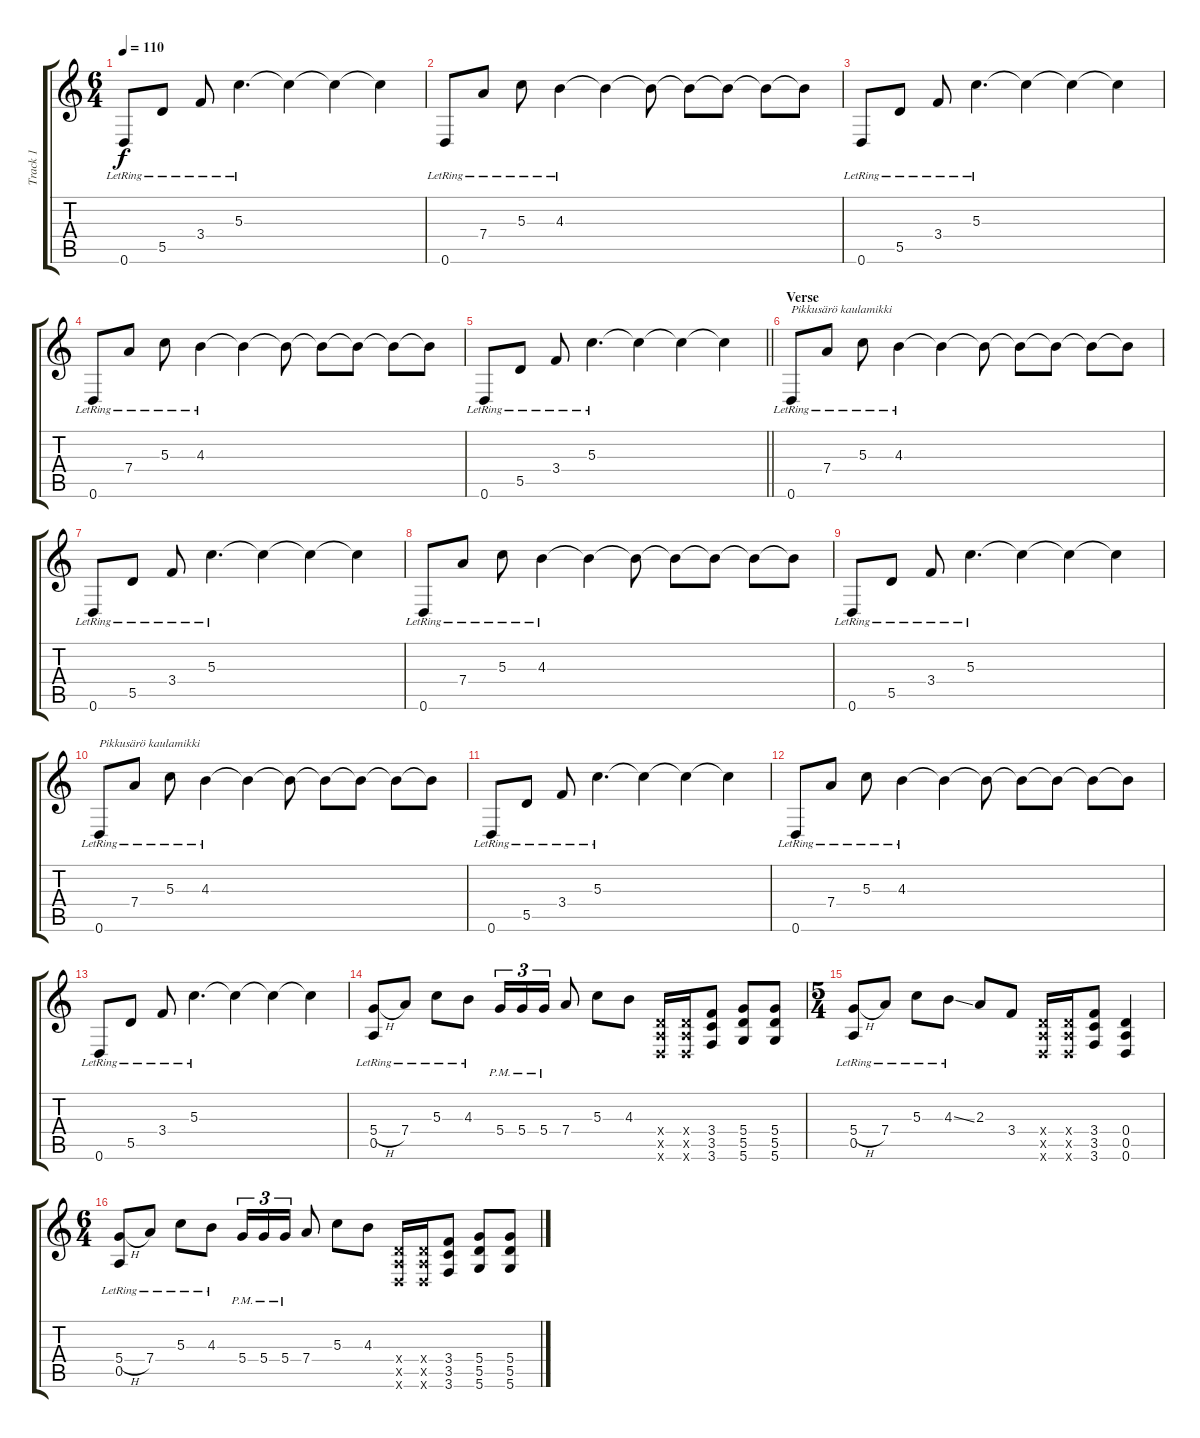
\track ("Track 1" "Track 1") {instrument distortionguitar}
\staff {score tabs}
\tuning (E4 B3 G3 D3 A2 D2) {hide}
\ts (6 4)
\tempo 110
\clef g2
\ks c
0.6{lr}.8{dy f} 5.5{lr}.8 3.4{lr}.8 5.3{lr}.4{d} 5.3{t}.4 5.3{t}.4 5.3{t}.4 |
0.6{lr}.8{instrument electricguitarjazz} 7.4{lr}.8 5.3{lr}.8 4.3{lr}.4 4.3{t}.4 4.3{t}.8 4.3{t}.8 4.3{t}.8 4.3{t}.8 4.3{t}.8 |
0.6{lr}.8 5.5{lr}.8 3.4{lr}.8 5.3{lr}.4{d} 5.3{t}.4 5.3{t}.4 5.3{t}.4 |
0.6{lr}.8{instrument electricguitarjazz} 7.4{lr}.8 5.3{lr}.8 4.3{lr}.4 4.3{t}.4 4.3{t}.8 4.3{t}.8 4.3{t}.8 4.3{t}.8 4.3{t}.8 |
\barLineRight lightlight
0.6{lr}.8 5.5{lr}.8 3.4{lr}.8 5.3{lr}.4{d} 5.3{t}.4 5.3{t}.4 5.3{t}.4 |
\section ("" "Verse ")
0.6{lr}.8{txt "Pikkusärö kaulamikki" instrument electricguitarjazz} 7.4{lr}.8 5.3{lr}.8 4.3{lr}.4 4.3{t}.4 4.3{t}.8 4.3{t}.8 4.3{t}.8 4.3{t}.8 4.3{t}.8 |
0.6{lr}.8 5.5{lr}.8 3.4{lr}.8 5.3{lr}.4{d} 5.3{t}.4 5.3{t}.4 5.3{t}.4 |
0.6{lr}.8{instrument electricguitarjazz} 7.4{lr}.8 5.3{lr}.8 4.3{lr}.4 4.3{t}.4 4.3{t}.8 4.3{t}.8 4.3{t}.8 4.3{t}.8 4.3{t}.8 |
0.6{lr}.8 5.5{lr}.8 3.4{lr}.8 5.3{lr}.4{d} 5.3{t}.4 5.3{t}.4 5.3{t}.4 |
0.6{lr}.8{txt "Pikkusärö kaulamikki" instrument electricguitarjazz} 7.4{lr}.8 5.3{lr}.8 4.3{lr}.4 4.3{t}.4 4.3{t}.8 4.3{t}.8 4.3{t}.8 4.3{t}.8 4.3{t}.8 |
0.6{lr}.8 5.5{lr}.8 3.4{lr}.8 5.3{lr}.4{d} 5.3{t}.4 5.3{t}.4 5.3{t}.4 |
0.6{lr}.8{instrument electricguitarjazz} 7.4{lr}.8 5.3{lr}.8 4.3{lr}.4 4.3{t}.4 4.3{t}.8 4.3{t}.8 4.3{t}.8 4.3{t}.8 4.3{t}.8 |
0.6{lr}.8 5.5{lr}.8 3.4{lr}.8 5.3{lr}.4{d} 5.3{t}.4 5.3{t}.4 5.3{t}.4 |
(5.4{h lr} 0.5{lr}).8{instrument distortionguitar} 7.4{lr}.8 5.3{lr}.8 4.3{lr}.8 5.4{pm}.16{tu (3 2)} 5.4{pm}.16{tu (3 2)} 5.4{pm}.16{tu (3 2)} 7.4.8 5.3.8 4.3.8 (0.4{x} 0.5{x} 0.6{x}).16 (0.4{x} 0.5{x} 0.6{x}).16 (3.4 3.5 3.6).8 (5.4 5.5 5.6).8 (5.4 5.5 5.6).8 |
\ts (5 4)
(5.4{h lr} 0.5{lr}).8{instrument distortionguitar} 7.4{lr}.8 5.3{lr}.8 4.3{ss lr}.8 2.3.8 3.4.8 (0.4{x} 0.5{x} 0.6{x}).16 (0.4{x} 0.5{x} 0.6{x}).16 (3.4 3.5 3.6).8 (0.4 0.5 0.6).4 |
\ts (6 4)
(5.4{h lr} 0.5{lr}).8{instrument distortionguitar} 7.4{lr}.8 5.3{lr}.8 4.3{lr}.8 5.4{pm}.16{tu (3 2)} 5.4{pm}.16{tu (3 2)} 5.4{pm}.16{tu (3 2)} 7.4.8 5.3.8 4.3.8 (0.4{x} 0.5{x} 0.6{x}).16 (0.4{x} 0.5{x} 0.6{x}).16 (3.4 3.5 3.6).8 (5.4 5.5 5.6).8 (5.4 5.5 5.6).8
